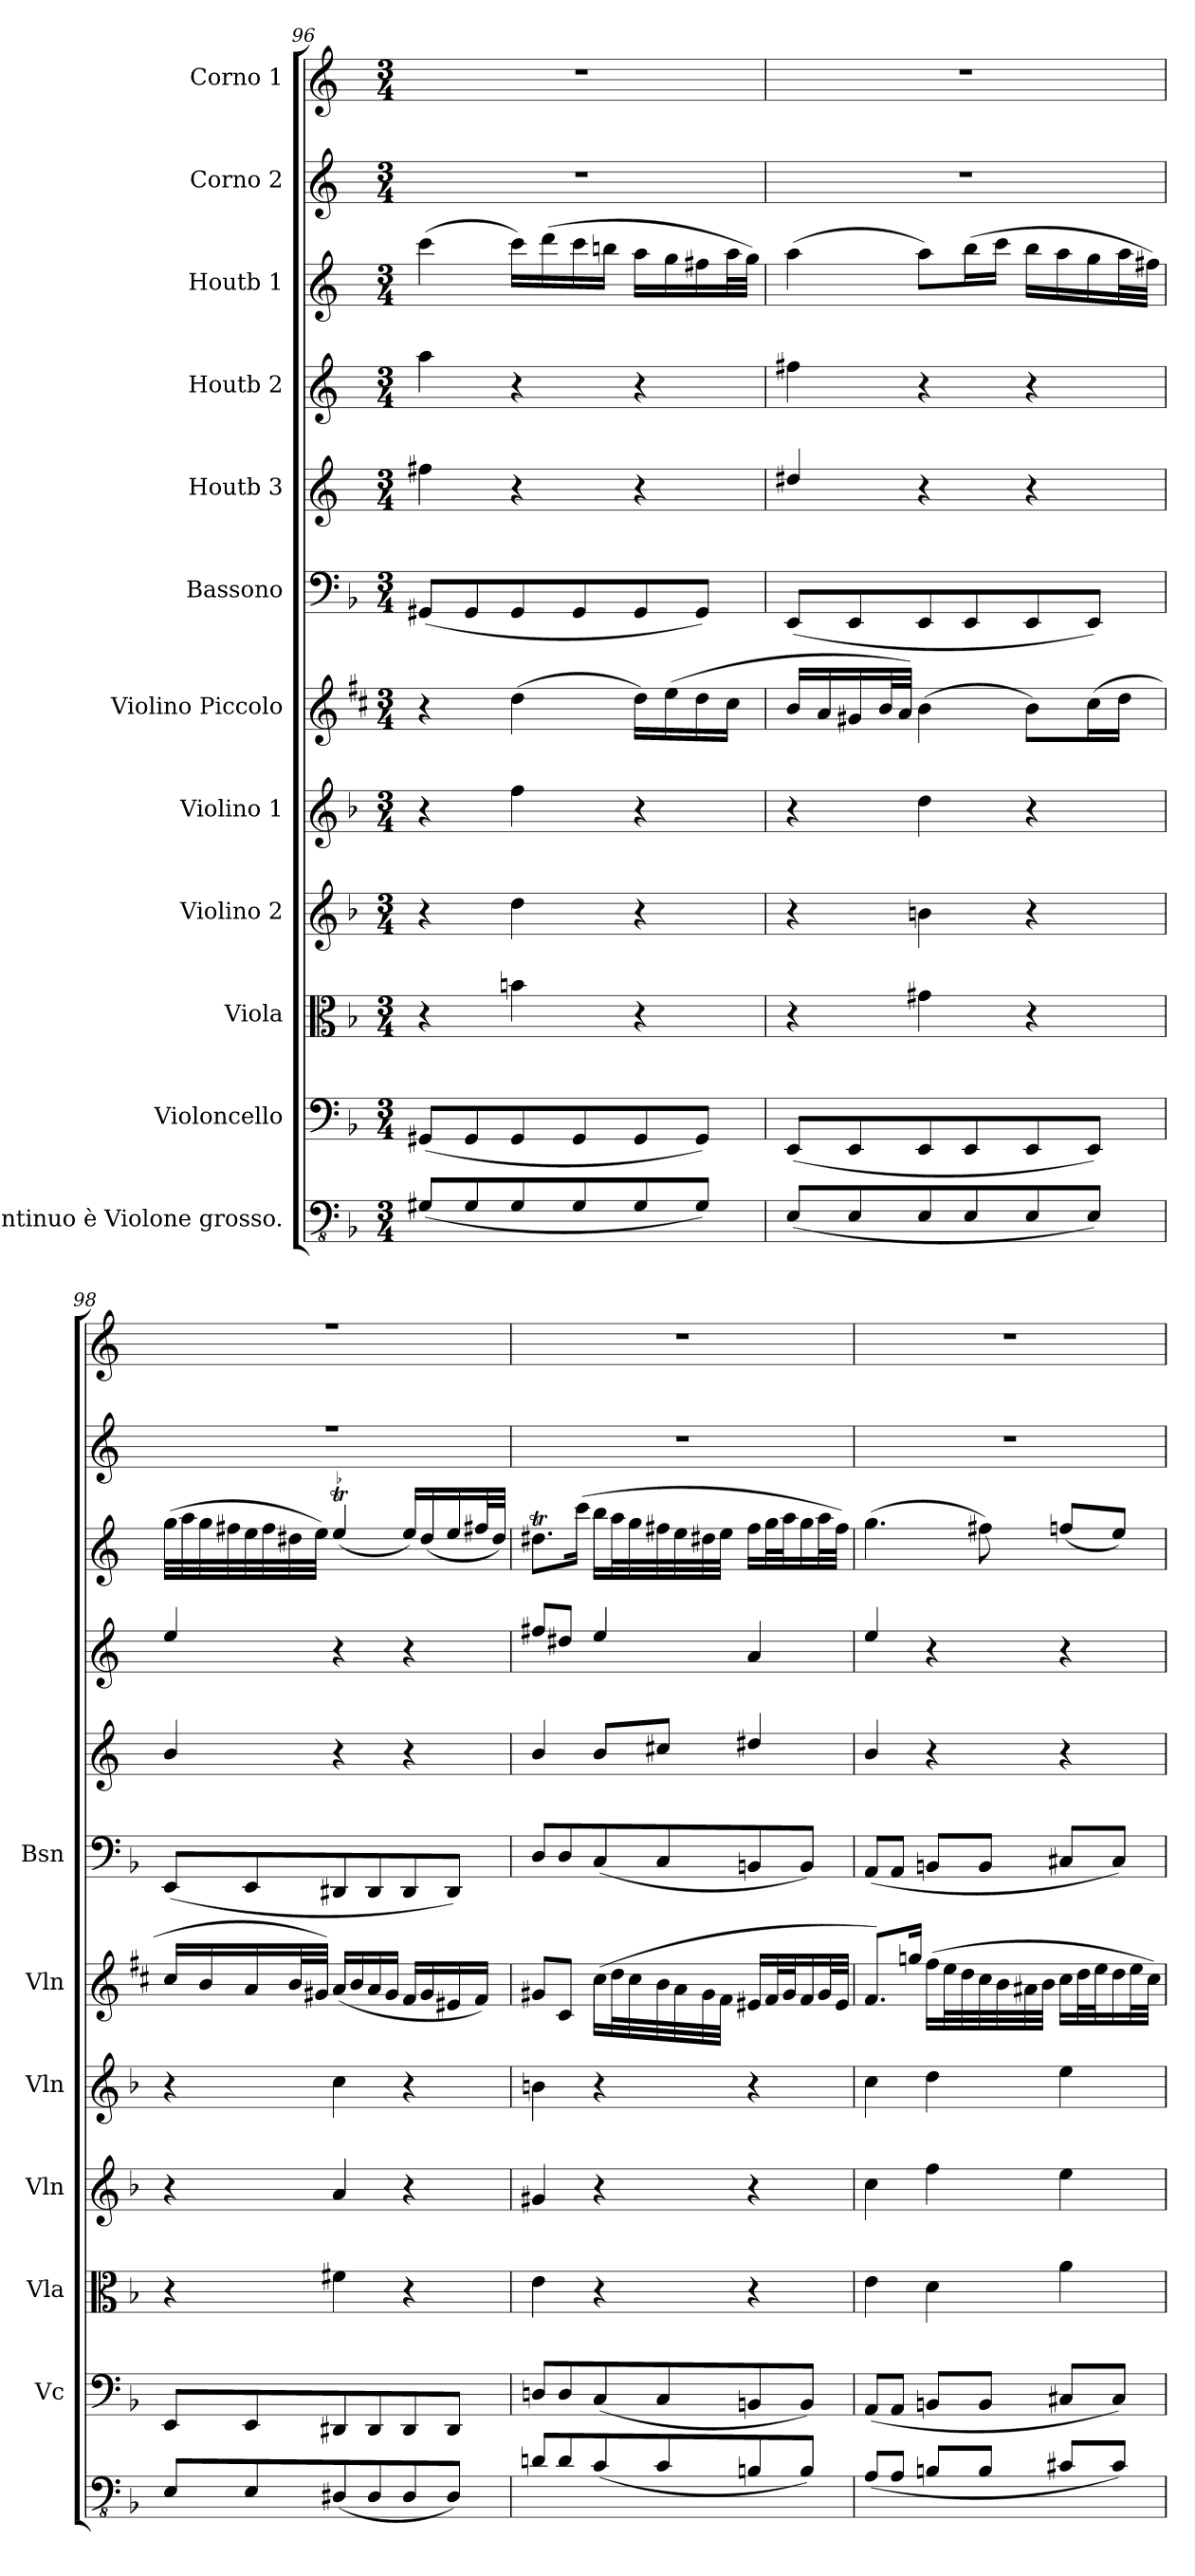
**kern	**kern	**kern	**kern	**kern	**kern	**kern	**kern	**kern	**kern	**dynam	**kern	**kern
*part12	*part11	*part10	*part9	*part8	*part7	*part6	*part5	*part4	*part3	*part3	*part2	*part1
*staff12	*staff11	*staff10	*staff9	*staff8	*staff7	*staff6	*staff5	*staff4	*staff3	*staff3	*staff2	*staff1
*I"Continuo è Violone grosso.	*I"Violoncello	*I"Viola	*I"Violino 2	*I"Violino 1	*I"Violino Piccolo	*I"Bassono	*I"Houtb 3	*I"Houtb 2	*I"Houtb 1	*	*I"Corno 2	*I"Corno 1
*	*I'Vc	*I'Vla	*I'Vln	*I'Vln	*I'Vln	*I'Bsn	*	*	*	*	*	*
*clefFv4	*clefF4	*clefC3	*clefG2	*clefG2	*clefG2	*clefF4	*clefG2	*clefG2	*clefG2	*	*clefG2	*clefG2
*ITrd7c12	*	*	*	*	*ITrd-2c-3	*	*ITrd4c7	*ITrd4c7	*ITrd4c7	*	*ITrd4c7	*ITrd4c7
*k[b-]	*k[b-]	*k[b-]	*k[b-]	*k[b-]	*k[b-]	*k[b-]	*k[b-]	*k[b-]	*k[b-]	*	*k[b-]	*k[b-]
*M3/4	*M3/4	*M3/4	*M3/4	*M3/4	*M3/4	*M3/4	*M3/4	*M3/4	*M3/4	*	*M3/4	*M3/4
=96	=96	=96	=96	=96	=96	=96	=96	=96	=96	=96	=96	=96
!	!	!	!	!	!	!	!	!	!	!LO:DY:b	!	!
(8GGG#X/L	(8GG#X/L	4r	4r	4r	4r	(8GG#X/L	4bn\	4dd\	(4ff\	other-dynamics	2.r	2.r
8GGG#/	8GG#/	.	.	.	.	8GG#/	.	.	.	.	.	.
8GGG#/	8GG#/	4bn\	4dd\	4ff\	(4ff\	8GG#/	4r	4r	16ff\LL)	.	.	.
.	.	.	.	.	.	.	.	.	(16gg\	.	.	.
8GGG#/	8GG#/	.	.	.	.	8GG#/	.	.	16ff\	.	.	.
.	.	.	.	.	.	.	.	.	16een\JJ	.	.	.
8GGG#/	8GG#/	4r	4r	4r	16ff\LL)	8GG#/	4r	4r	16dd\LL	.	.	.
.	.	.	.	.	(16gg\	.	.	.	16cc\	.	.	.
8GGG#/J)	8GG#/J)	.	.	.	16ff\	8GG#/J)	.	.	16bn\	.	.	.
.	.	.	.	.	16ee\JJ	.	.	.	32dd\L	.	.	.
.	.	.	.	.	.	.	.	.	32cc\JJJ)	.	.	.
=97	=97	=97	=97	=97	=97	=97	=97	=97	=97	=97	=97	=97
(8EEE/L	(8EE/L	4r	4r	4r	16dd/LL	(8EE/L	4g#X/	4bn\	(>4dd\	.	2.r	2.r
.	.	.	.	.	16cc/	.	.	.	.	.	.	.
8EEE/	8EE/	.	.	.	16bn/	8EE/	.	.	.	.	.	.
.	.	.	.	.	32dd/L	.	.	.	.	.	.	.
.	.	.	.	.	32cc/JJJ)	.	.	.	.	.	.	.
8EEE/	8EE/	4g#X\	4bn\	4dd\	(4dd\	8EE/	4r	4r	8dd\L)	.	.	.
8EEE/	8EE/	.	.	.	.	8EE/	.	.	(16ee\L	.	.	.
.	.	.	.	.	.	.	.	.	16ff\JJ	.	.	.
8EEE/	8EE/	4r	4r	4r	8dd\L)	8EE/	4r	4r	16ee\LL	.	.	.
.	.	.	.	.	.	.	.	.	16dd\	.	.	.
8EEE/J)	8EE/J)	.	.	.	(16ee\L	8EE/J)	.	.	16cc\	.	.	.
.	.	.	.	.	16ff\JJ	.	.	.	32dd\L	.	.	.
.	.	.	.	.	.	.	.	.	32bn\JJJ)	.	.	.
!!LO:PB:g=z
=98	=98	=98	=98	=98	=98	=98	=98	=98	=98	=98	=98	=98
*	*	*	*	*	*	*	*	*	*	*	*^	*^
8EEE/L	8EE/L	4r	4r	4r	16ee/LL	(>8EE/L	4e/	4a/	(32cc\LLL	.	2.r	2.d/yy	2.r	2.d/yy
.	.	.	.	.	.	.	.	.	32dd\	.	.	.	.	.
.	.	.	.	.	16dd/	.	.	.	32cc\	.	.	.	.	.
.	.	.	.	.	.	.	.	.	32bn\	.	.	.	.	.
8EEE/	8EE/	.	.	.	16cc/	8EE/	.	.	32a\	.	.	.	.	.
.	.	.	.	.	.	.	.	.	32b\	.	.	.	.	.
.	.	.	.	.	32dd/L	.	.	.	32g#X\	.	.	.	.	.
.	.	.	.	.	32bn/JJJ)	.	.	.	32a\JJJ)	.	.	.	.	.
(8DDD#X/	8DD#X/	4f#X\	4a/	4cc\	(16cc/LL	8DD#X/	4r	4r	(4at/	.	.	.	.	.
.	.	.	.	.	16dd/	.	.	.	.	.	.	.	.	.
8DDD#/	8DD#/	.	.	.	16cc/	8DD#/	.	.	.	.	.	.	.	.
.	.	.	.	.	16b/JJ	.	.	.	.	.	.	.	.	.
8DDD#/	8DD#/	4r	4r	4r	16a/LL	8DD#/	4r	4r	16a/LL)	.	.	.	.	.
.	.	.	.	.	16b/	.	.	.	(16g#/	.	.	.	.	.
8DDD#/J)	8DD#/J	.	.	.	16g#X/	8DD#/J)	.	.	16a/	.	.	.	.	.
.	.	.	.	.	16a/JJ)	.	.	.	32b/L	.	.	.	.	.
.	.	.	.	.	.	.	.	.	32g#/JJJ)	.	.	.	.	.
*	*	*	*	*	*	*	*	*	*	*	*v	*v	*	*
*	*	*	*	*	*	*	*	*	*	*	*	*v	*v
=99	=99	=99	=99	=99	=99	=99	=99	=99	=99	=99	=99	=99
8DDn/L	8Dn/L	4e\	4g#X/	4bn\	8bn/L	8D/L	4e/	8bn/L	8.g#Xt\L	.	2.r	2.r
8DD/	8D/	.	.	.	8e/J	8D/	.	8g#X/J	.	.	.	.
.	.	.	.	.	.	.	.	.	(16ff\Jk	.	.	.
(>8CC/	(8C/	4r	4r	4r	(>16ee\LL	(8C/	8e/L	4a/	16ee\LL	.	.	.
.	.	.	.	.	32ff\L	.	.	.	32dd\L	.	.	.
.	.	.	.	.	32ee\	.	.	.	32cc\	.	.	.
8CC/	8C/	.	.	.	32dd\	8C/	8f#X/J	.	32bn\	.	.	.
.	.	.	.	.	32cc\	.	.	.	32a\	.	.	.
.	.	.	.	.	32b\	.	.	.	32g#X\	.	.	.
.	.	.	.	.	32a\JJJ	.	.	.	32a\JJJ	.	.	.
8BBBn/	8BBn/	4r	4r	4r	16g#X/LL	8BBn/	4g#X/	4d/	16b\LL	.	.	.
.	.	.	.	.	32a/L	.	.	.	32cc\L	.	.	.
.	.	.	.	.	32b/J	.	.	.	32dd\J	.	.	.
8BBB/J)	8BB/J)	.	.	.	16a/	8BB/J)	.	.	16cc\	.	.	.
.	.	.	.	.	32b/L	.	.	.	32dd\L	.	.	.
.	.	.	.	.	32g#/JJJ	.	.	.	32b\JJJ)	.	.	.
=100	=100	=100	=100	=100	=100	=100	=100	=100	=100	=100	=100	=100
(8AAA/L	(8AA/L	4e\	4cc\	4cc\	8.a/L)	(8AA/L	4e/	4a/	(4.cc\	.	2.r	2.r
8AAA/J	8AA/J	.	.	.	.	8AA/J	.	.	.	.	.	.
.	.	.	.	.	16bb-X\Jk	.	.	.	.	.	.	.
8BBBn/L	8BBn/L	4d\	4ff\	4dd\	(16aa\LL	8BBn/L	4r	4r	.	.	.	.
.	.	.	.	.	32gg\L	.	.	.	.	.	.	.
.	.	.	.	.	32ff\	.	.	.	.	.	.	.
8BBB/J	8BB/J	.	.	.	32ee\	8BB/J	.	.	8bn\)	.	.	.
.	.	.	.	.	32dd\	.	.	.	.	.	.	.
.	.	.	.	.	32cc#X\	.	.	.	.	.	.	.
.	.	.	.	.	32dd\JJJ	.	.	.	.	.	.	.
8CC#X/L	8C#X/L	4a\	4ee\	4ee\	16ee\LL	8C#X/L	4r	4r	(8b-X/L	.	.	.
.	.	.	.	.	32ff\L	.	.	.	.	.	.	.
.	.	.	.	.	32gg\J	.	.	.	.	.	.	.
8CC#/J)	8C#/J)	.	.	.	16ff\	8C#/J)	.	.	8a/J)	.	.	.
.	.	.	.	.	32gg\L	.	.	.	.	.	.	.
.	.	.	.	.	32ee\JJJ)	.	.	.	.	.	.	.
=	=	=	=	=	=	=	=	=	=	=	=	=
*-	*-	*-	*-	*-	*-	*-	*-	*-	*-	*-	*-	*-
